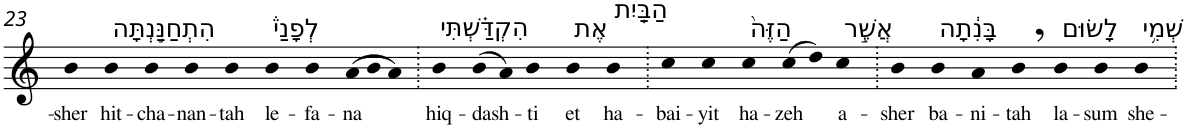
**kern	**text
*part1	*part1
*staff1	*staff1
*I"Piano	*
*I'Pno	*
!!LO:PB:g=z
*clefG2	*
*k[]	*
=23	=23
!	!LO:LY:b
4b	-sher
!LO:TX:a:t=הִתְחַנַּ֣נְתָּה	!
!	!LO:LY:b
4b	hit-
!	!LO:LY:b
4b	-cha-
!	!LO:LY:b
4b	-nan-
!	!LO:LY:b
4b	-tah
!LO:TX:a:t=לְפָנַי֒	!
!	!LO:LY:b
4b	le-
!	!LO:LY:b
4b	-fa-
*Xtuplet	*
!	!LO:LY:b
(>12a	-na
12b	.
12a)	.
=24.	=24.
!LO:TX:a:t=הִקְדַּ֗שְׁתִּי	!
!	!LO:LY:b
4b	hiq-
!	!LO:LY:b
(>8b	-dash-
8a)	.
!	!LO:LY:b
4b	-ti
!LO:TX:a:t=אֶת	!
!	!LO:LY:b
4b	et
!LO:TX:a:t=הַבַּ֤יִת	!
!	!LO:LY:b
4b	ha-
=25.	=25.
!	!LO:LY:b
4cc	-bai-
!	!LO:LY:b
4cc	-yit
!LO:TX:a:t=הַזֶּה֙	!
!	!LO:LY:b
4cc	ha-
!	!LO:LY:b
(>8cc	-zeh
8dd)	.
!LO:TX:a:t=אֲשֶׁ֣ר	!
!	!LO:LY:b
4cc	a-
=26.	=26.
!	!LO:LY:b
4b	-sher
!LO:TX:a:t=בָּנִ֔תָה	!
!	!LO:LY:b
4b	ba-
!	!LO:LY:b
4a	-ni-
!	!LO:LY:b
4b,	-tah
!LO:TX:a:t=לָשׂוּם	!
!	!LO:LY:b
4b	la-
!	!LO:LY:b
4b	-sum
!LO:TX:a:t=שְׁמִ֥י	!
!	!LO:LY:b
4b	she-
=.	=.
*-	*-
